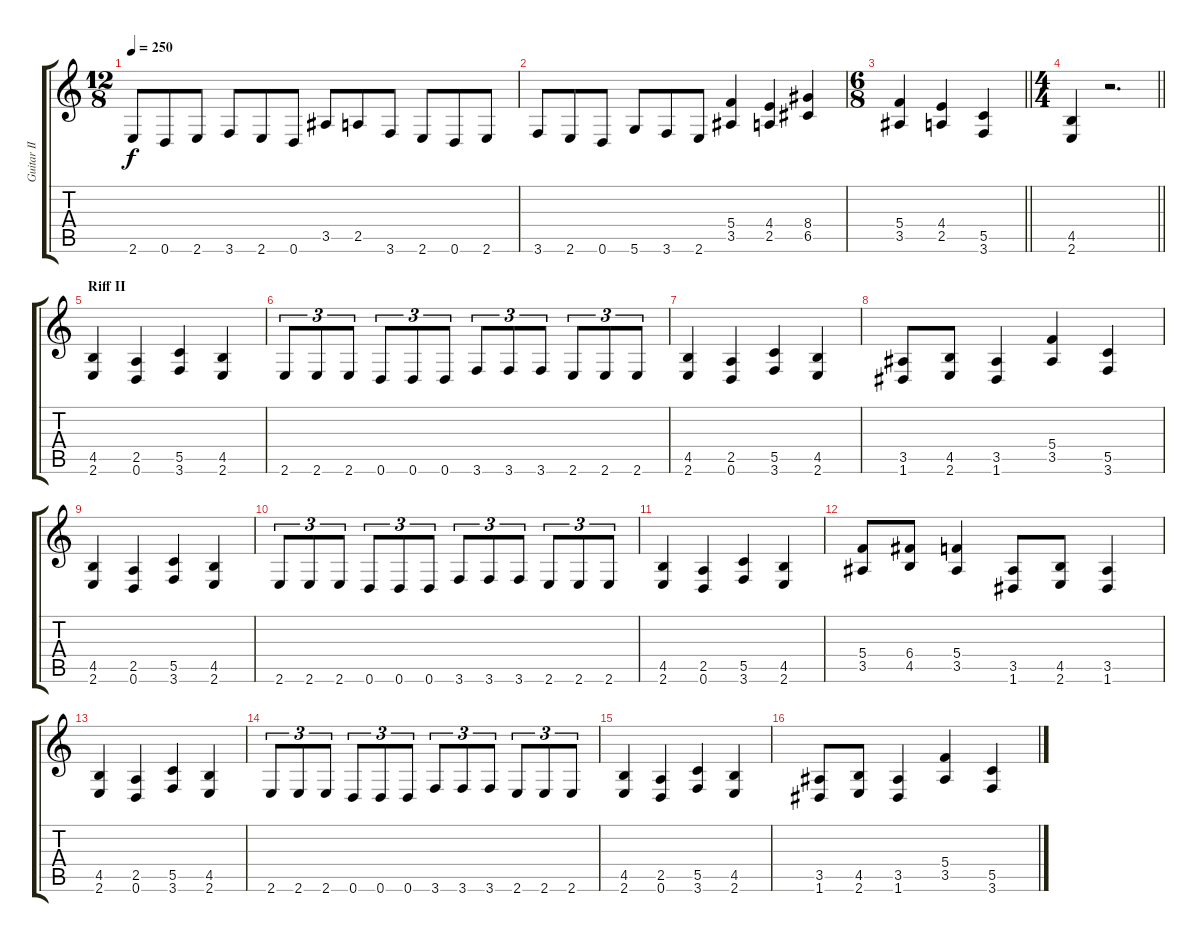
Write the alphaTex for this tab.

\track ("Guitar II" "Guitar II") {instrument distortionguitar}
\staff {score tabs}
\tuning (D4 A3 F3 C3 G2 D2) {hide}
\ts (12 8)
\tempo 250
\clef g2
\ks c
2.6.8{dy f} 0.6.8 2.6.8 3.6.8 2.6.8 0.6.8 3.5.8 2.5.8 3.6.8 2.6.8 0.6.8 2.6.8 |
3.6.8 2.6.8 0.6.8 5.6.8 3.6.8 2.6.8 (5.4 3.5).4 (4.4 2.5).4 (8.4 6.5).4 |
\ts (6 8)
\barLineRight lightlight
(5.4 3.5).4 (4.4 2.5).4 (5.5 3.6).4 |
\ts (4 4)
\barLineRight lightlight
(4.5 2.6).4 r.2{d} |
\section ("" "Riff II")
(4.5 2.6).4 (2.5 0.6).4 (5.5 3.6).4 (4.5 2.6).4 |
2.6.8{tu (3 2)} 2.6.8{tu (3 2)} 2.6.8{tu (3 2)} 0.6.8{tu (3 2)} 0.6.8{tu (3 2)} 0.6.8{tu (3 2)} 3.6.8{tu (3 2)} 3.6.8{tu (3 2)} 3.6.8{tu (3 2)} 2.6.8{tu (3 2)} 2.6.8{tu (3 2)} 2.6.8{tu (3 2)} |
(4.5 2.6).4 (2.5 0.6).4 (5.5 3.6).4 (4.5 2.6).4 |
(3.5 1.6).8 (4.5 2.6).8 (3.5 1.6).4 (5.4 3.5).4 (5.5 3.6).4 |
(4.5 2.6).4 (2.5 0.6).4 (5.5 3.6).4 (4.5 2.6).4 |
2.6.8{tu (3 2)} 2.6.8{tu (3 2)} 2.6.8{tu (3 2)} 0.6.8{tu (3 2)} 0.6.8{tu (3 2)} 0.6.8{tu (3 2)} 3.6.8{tu (3 2)} 3.6.8{tu (3 2)} 3.6.8{tu (3 2)} 2.6.8{tu (3 2)} 2.6.8{tu (3 2)} 2.6.8{tu (3 2)} |
(4.5 2.6).4 (2.5 0.6).4 (5.5 3.6).4 (4.5 2.6).4 |
(5.4 3.5).8 (6.4 4.5).8 (5.4 3.5).4 (3.5 1.6).8 (4.5 2.6).8 (3.5 1.6).4 |
(4.5 2.6).4 (2.5 0.6).4 (5.5 3.6).4 (4.5 2.6).4 |
2.6.8{tu (3 2)} 2.6.8{tu (3 2)} 2.6.8{tu (3 2)} 0.6.8{tu (3 2)} 0.6.8{tu (3 2)} 0.6.8{tu (3 2)} 3.6.8{tu (3 2)} 3.6.8{tu (3 2)} 3.6.8{tu (3 2)} 2.6.8{tu (3 2)} 2.6.8{tu (3 2)} 2.6.8{tu (3 2)} |
(4.5 2.6).4 (2.5 0.6).4 (5.5 3.6).4 (4.5 2.6).4 |
(3.5 1.6).8 (4.5 2.6).8 (3.5 1.6).4 (5.4 3.5).4 (5.5 3.6).4
